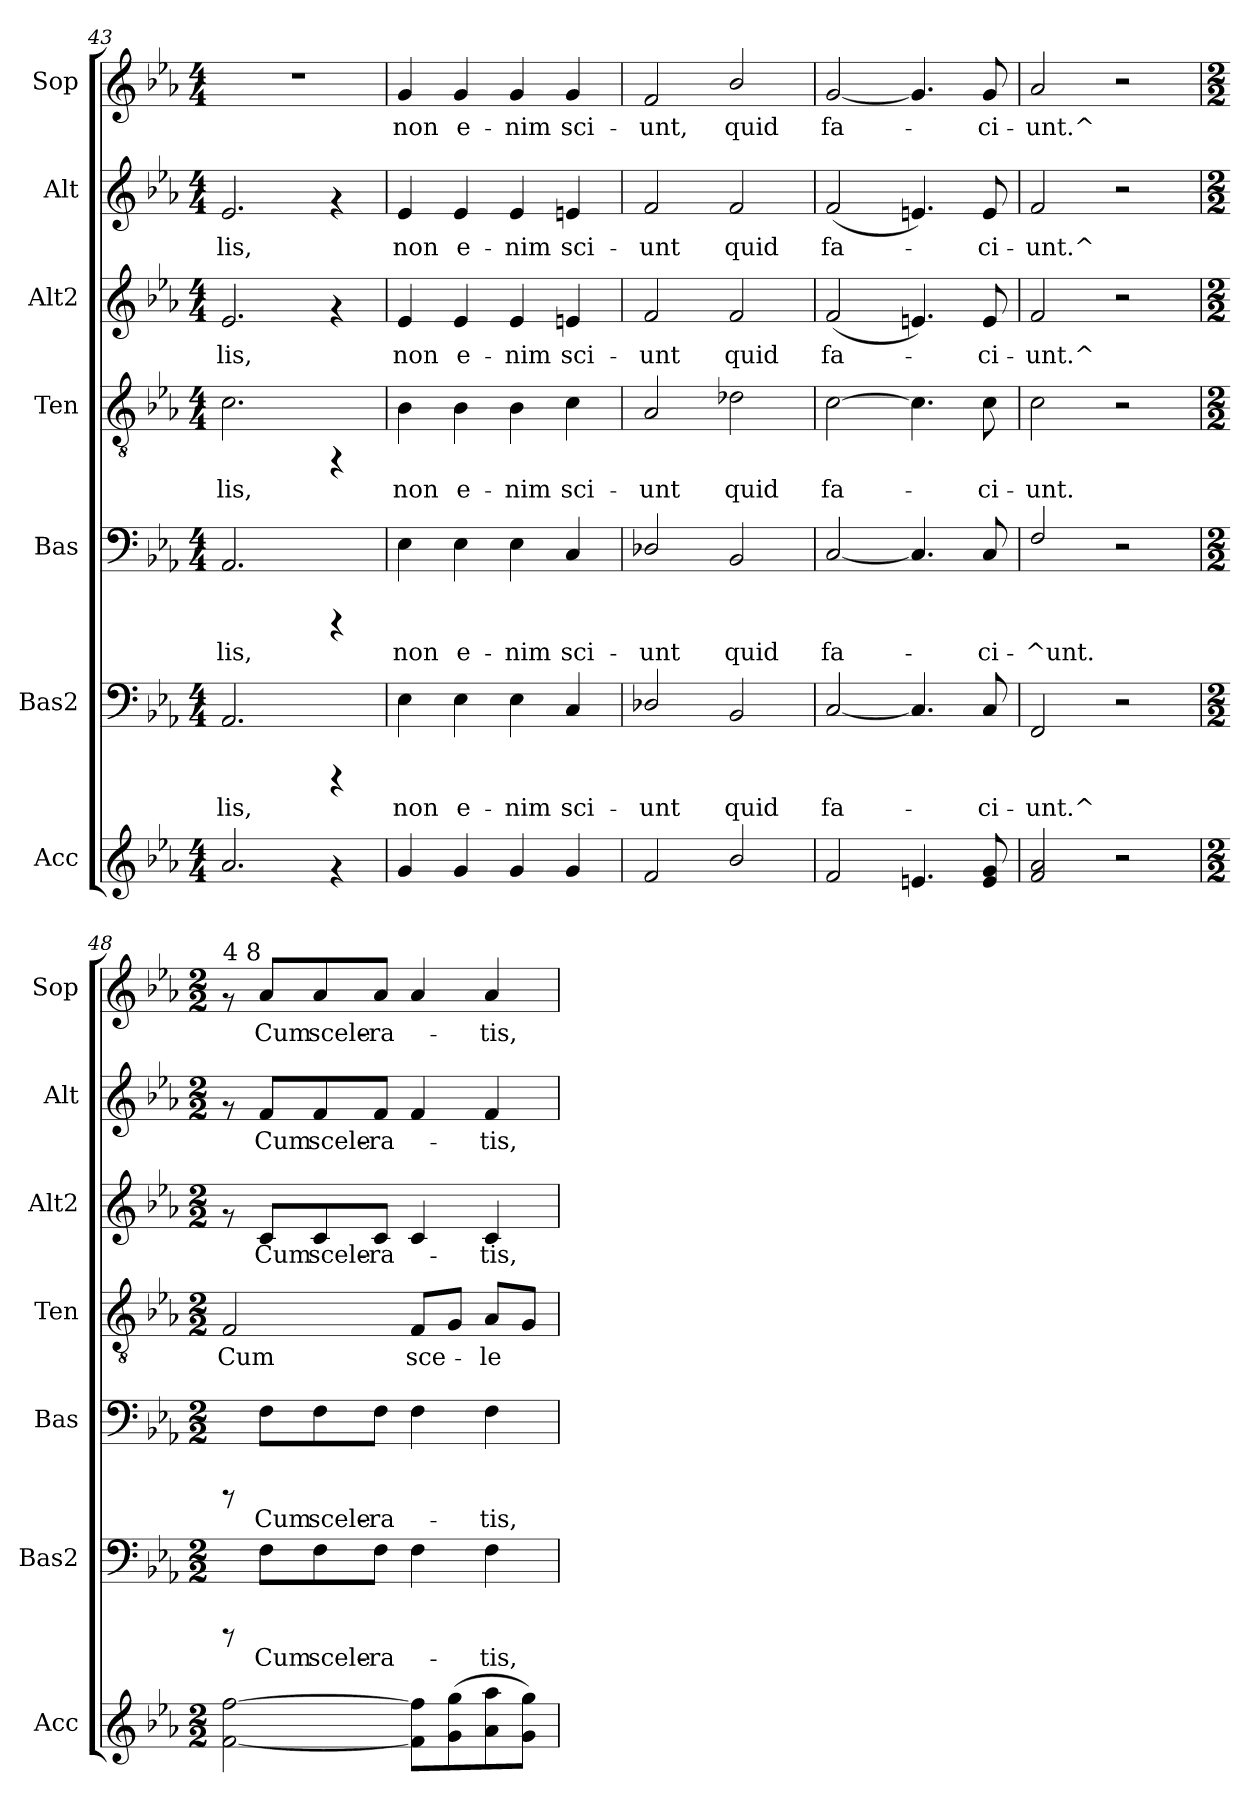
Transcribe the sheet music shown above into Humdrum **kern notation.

**kern	**kern	**text	**kern	**text	**kern	**text	**kern	**text	**kern	**text	**kern	**text
*part7	*part6	*part6	*part5	*part5	*part4	*part4	*part3	*part3	*part2	*part2	*part1	*part1
*staff7	*staff6	*staff6	*staff5	*staff5	*staff4	*staff4	*staff3	*staff3	*staff2	*staff2	*staff1	*staff1
*I"Acc	*I"Bas2	*	*I"Bas	*	*I"Ten	*	*I"Alt2	*	*I"Alt	*	*I"Sop	*
*I'Acc	*I'Bas2	*	*I'Bas	*	*I'Ten	*	*I'Alt2	*	*I'Alt	*	*I'Sop	*
!!LO:PB:g=z
*clefG2	*clefF4	*	*clefF4	*	*clefGv2	*	*clefG2	*	*clefG2	*	*clefG2	*
*k[b-e-a-]	*k[b-e-a-]	*	*k[b-e-a-]	*	*k[b-e-a-]	*	*k[b-e-a-]	*	*k[b-e-a-]	*	*k[b-e-a-]	*
*E-:	*E-:	*	*E-:	*	*E-:	*	*E-:	*	*E-:	*	*E-:	*
*M4/4	*M4/4	*	*M4/4	*	*M4/4	*	*M4/4	*	*M4/4	*	*M4/4	*
=43	=43	=43	=43	=43	=43	=43	=43	=43	=43	=43	=43	=43
!	!	!LO:LY:b:cj	!	!LO:LY:b:cj	!	!LO:LY:b:cj	!	!LO:LY:b:cj	!	!LO:LY:b:cj	!	!
2.a-/	2.AA-/	lis,	2.AA-/	lis,	2.c\	lis,	2.e-/	lis,	2.e-/	lis,	1r	.
4rf	4rCCC	.	4rCCC	.	4rFF	.	4rf	.	4rf	.	.	.
=44	=44	=44	=44	=44	=44	=44	=44	=44	=44	=44	=44	=44
!	!	!LO:LY:b:cj	!	!LO:LY:b:cj	!	!LO:LY:b:cj	!	!LO:LY:b:cj	!	!LO:LY:b:cj	!	!LO:LY:b:cj
4g/	4E-\	non	4E-\	non	4B-\	non	4e-/	non	4e-/	non	4g>/	non
!	!	!LO:LY:b:cj	!	!LO:LY:b:cj	!	!LO:LY:b:cj	!	!LO:LY:b:cj	!	!LO:LY:b:cj	!	!LO:LY:b:cj
4g/	4E-\	e-	4E-\	e-	4B-\	e-	4e-/	e-	4e-/	e-	4g/	e-
!	!	!LO:LY:b:cj	!	!LO:LY:b:cj	!	!LO:LY:b:cj	!	!LO:LY:b:cj	!	!LO:LY:b:cj	!	!LO:LY:b:cj
4g/	4E-\	nim	4E-\	nim	4B-\	nim	4e-/	nim	4e-/	nim	4g/	nim
!	!	!LO:LY:b:cj	!	!LO:LY:b:cj	!	!LO:LY:b:cj	!	!LO:LY:b:cj	!	!LO:LY:b:cj	!	!LO:LY:b:cj
4g/	4C/	sci-	4C/	sci-	4c\	sci-	4en/	sci-	4en/	sci-	4g/	sci-
=45	=45	=45	=45	=45	=45	=45	=45	=45	=45	=45	=45	=45
!	!	!LO:LY:b:cj	!	!LO:LY:b:cj	!	!LO:LY:b:cj	!	!LO:LY:b:cj	!	!LO:LY:b:cj	!	!LO:LY:b:cj
2f/	2D-X/	unt	2D-X/	unt	2A-/	unt	2f/	unt	2f/	unt	2f>/	unt,
!	!	!LO:LY:b:cj	!	!LO:LY:b:cj	!	!LO:LY:b:cj	!	!LO:LY:b:cj	!	!LO:LY:b:cj	!	!LO:LY:b:cj
2b-/	2BB-/	quid	2BB-/	quid	2d-X\	quid	2f/	quid	2f/	quid	2b-/	quid
=46	=46	=46	=46	=46	=46	=46	=46	=46	=46	=46	=46	=46
!	!	!LO:LY:b:cj	!	!LO:LY:b:cj	!	!LO:LY:b:cj	!	!LO:LY:b:cj	!	!LO:LY:b:cj	!	!LO:LY:b:cj
2f/	[<2C/	fa-	[<2C/	fa-	[>2c\	fa-	(<2f/	fa-	(<2f/	fa-	[<2g>/	fa-
!	!	!LO:LY:b:cj	!	!LO:LY:b:cj	!	!LO:LY:b:cj	!	!LO:LY:b:cj	!	!LO:LY:b:cj	!	!LO:LY:b:cj
4.en/	4.C/]	.	4.C/]	.	4.c\]	.	4.en/)	.	4.en/)	.	4.g/]	.
!	!	!LO:LY:b:cj	!	!LO:LY:b:cj	!	!LO:LY:b:cj	!	!LO:LY:b:cj	!	!LO:LY:b:cj	!	!LO:LY:b:cj
8g/ 8e/	8C/	ci-	8C/	ci-	8c\	ci-	8e/	ci-	8e/	ci-	8g>/	ci-
!!LO:PB:g=z
=47	=47	=47	=47	=47	=47	=47	=47	=47	=47	=47	=47	=47
!	!	!LO:LY:b:cj	!	!LO:LY:b:cj	!	!LO:LY:b:cj	!	!LO:LY:b:cj	!	!LO:LY:b:cj	!	!LO:LY:b:cj
2a-/ 2f/	2FF/	unt.^	2F/	^unt.	2c\	unt.	2f/	unt.^	2f/	unt.^	2a-/	unt.^
2r	2r	.	2r	.	2r	.	2r	.	2r	.	2r	.
!!LO:PB:g=z
=48	=48	=48	=48	=48	=48	=48	=48	=48	=48	=48	=48	=48
*M2/2	*M2/2	*	*M2/2	*	*M2/2	*	*M2/2	*	*M2/2	*	*M2/2	*
!	!	!	!	!	!	!	!	!	!	!	!LO:TX:a:t=4 8	!
!	!	!	!	!	!	!LO:LY:b:cj	!	!	!	!	!	!
[<2f\ [>2ff\	8rCCC	.	8rCCC	.	2F/	Cum	8rf	.	8rf	.	8rf	.
!	!	!LO:LY:b:cj	!	!LO:LY:b:cj	!	!	!	!LO:LY:b:cj	!	!LO:LY:b:cj	!	!LO:LY:b:cj
.	8F\L	Cum	8F\L	Cum	.	.	8c/L	Cum	8f/L	Cum	8a-/L	Cum
!	!	!LO:LY:b:cj	!	!LO:LY:b:cj	!	!	!	!LO:LY:b:cj	!	!LO:LY:b:cj	!	!LO:LY:b:cj
.	8F\	scele-	8F\	scele-	.	.	8c/	scele-	8f/	scele-	8a-/	scele-
!	!	!LO:LY:b:cj	!	!LO:LY:b:cj	!	!	!	!LO:LY:b:cj	!	!LO:LY:b:cj	!	!LO:LY:b:cj
.	8F\J	ra-	8F\J	ra-	.	.	8c/J	ra-	8f/J	ra-	8a-/J	ra-
!	!	!LO:LY:b:cj	!	!LO:LY:b:cj	!	!LO:LY:b:cj	!	!LO:LY:b:cj	!	!LO:LY:b:cj	!	!LO:LY:b:cj
8ff\] 8f\]L	4F\	.	4F\	.	8F/L	sce-	4c/	.	4f/	.	4a-/	.
!	!	!	!	!	!	!LO:LY:b:cj	!	!	!	!	!	!
(>8gg\ 8g\	.	.	.	.	8G/J	.	.	.	.	.	.	.
!	!	!LO:LY:b:cj	!	!LO:LY:b:cj	!	!LO:LY:b:cj	!	!LO:LY:b:cj	!	!LO:LY:b:cj	!	!LO:LY:b:cj
8aa-\ 8a-\	4F\	tis,	4F\	tis,	8A-/L	le-	4c/	tis,	4f/	tis,	4a-/	tis,
!	!	!	!	!	!	!LO:LY:b:cj	!	!	!	!	!	!
8gg\ 8g\J)	.	.	.	.	8G/J	--	.	.	.	.	.	.
=	=	=	=	=	=	=	=	=	=	=	=	=
*-	*-	*-	*-	*-	*-	*-	*-	*-	*-	*-	*-	*-
